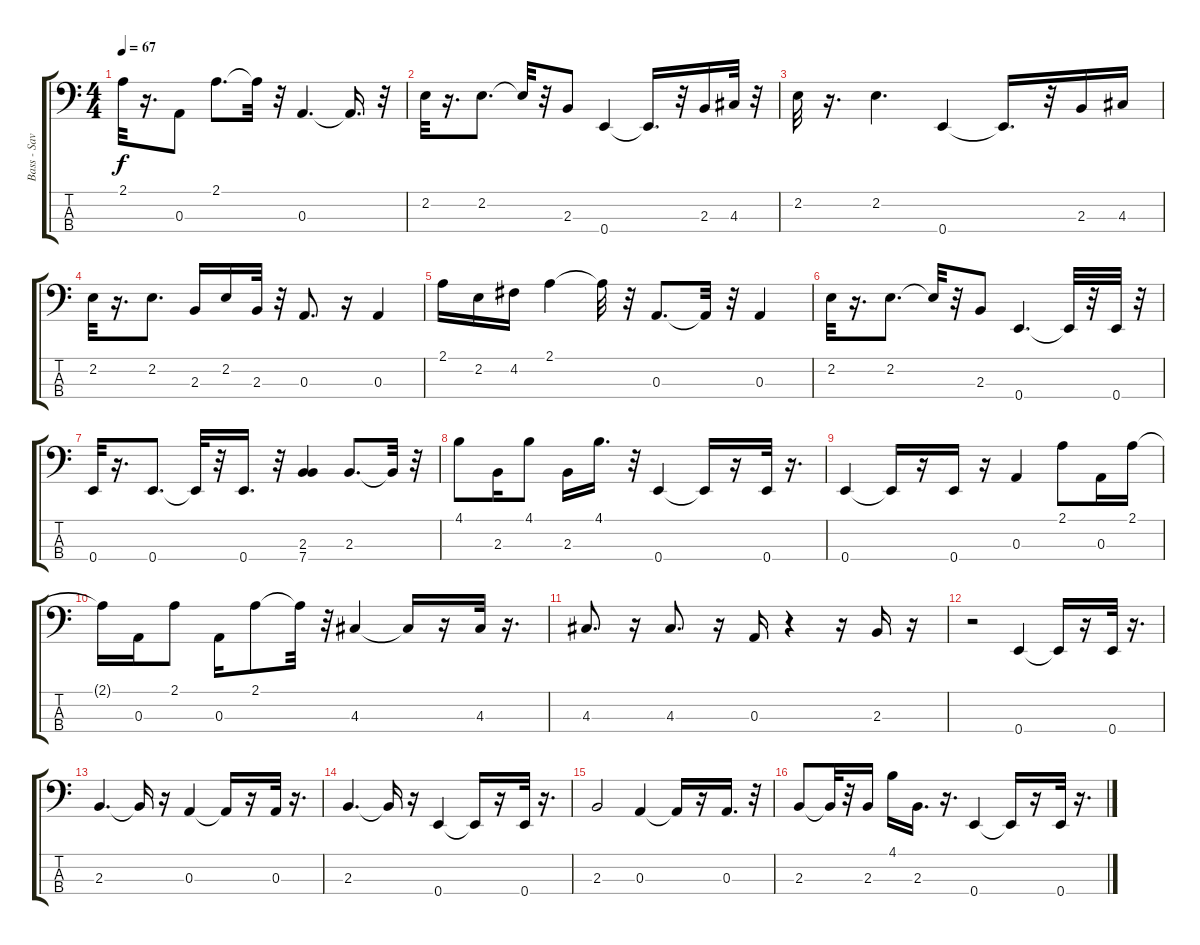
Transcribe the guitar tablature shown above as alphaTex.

\track ("Bass - Sav" "Bass - Sav") {solo instrument electricbassfinger}
\staff {score tabs}
\tuning (G2 D2 A1 E1) {hide}
\ts (4 4)
\tempo 67
\clef f4
\ks c
2.1.32{dy f} r.16{d} 0.3.8 2.1.8{d} 2.1{t}.32 r.32 0.3.4{d} 0.3{t}.16{d} r.32 |
2.2.32 r.16{d} 2.2.8{d} 2.2{t}.32 r.32 2.3.8 0.4.4 0.4{t}.16{d} r.32 2.3.16 4.3.32 r.32 |
2.2.32 r.16{d} 2.2.4{d} 0.4.4 0.4{t}.16{d} r.32 2.3.16 4.3.16 |
2.2.32 r.16{d} 2.2.8{d} 2.3.16 2.2.16 2.3.32 r.32 0.3.8{d} r.16 0.3.4 |
2.1.16 2.2.16 4.2.16 2.1.4 2.1{t}.32 r.32 0.3.8{d} 0.3{t}.32 r.32 0.3.4 |
2.2.32 r.16{d} 2.2.8{d} 2.2{t}.32 r.32 2.3.8 0.4.4{d} 0.4{t}.32 r.32 0.4.32 r.32 |
0.4.32 r.16{d} 0.4.8{d} 0.4{t}.32 r.32 0.4.16{d} r.32 (2.3 7.4).4 2.3.8{d} 2.3{t}.32 r.32 |
4.1.8 2.3.16 4.1.8 2.3.16 4.1.16{d} r.32 0.4.4 0.4{t}.16 r.16 0.4.32 r.16{d} |
0.4.4 0.4{t}.16 r.16 0.4.16 r.16 0.3.4 2.1.8 0.3.16 2.1.16 |
2.1{t}.16 0.3.16 2.1.8 0.3.16 2.1.8 2.1{t}.32 r.32 4.3.4 4.3{t}.16 r.16 4.3.32 r.16{d} |
4.3.8{d} r.16 4.3.8{d} r.16 0.3.16 r.4 r.16 2.3.16 r.16 |
r.2 0.4.4 0.4{t}.16 r.16 0.4.32 r.16{d} |
2.3.4{d} 2.3{t}.16 r.16 0.3.4 0.3{t}.16 r.16 0.3.32 r.16{d} |
2.3.4{d} 2.3{t}.16 r.16 0.4.4 0.4{t}.16 r.16 0.4.32 r.16{d} |
2.3.2 0.3.4 0.3{t}.16 r.16 0.3.16{d} r.32 |
2.3.8 2.3{t}.32 r.32 2.3.16 4.1.16 2.3.16{d} r.16{d} 0.4.4 0.4{t}.16 r.16 0.4.32 r.16{d}
